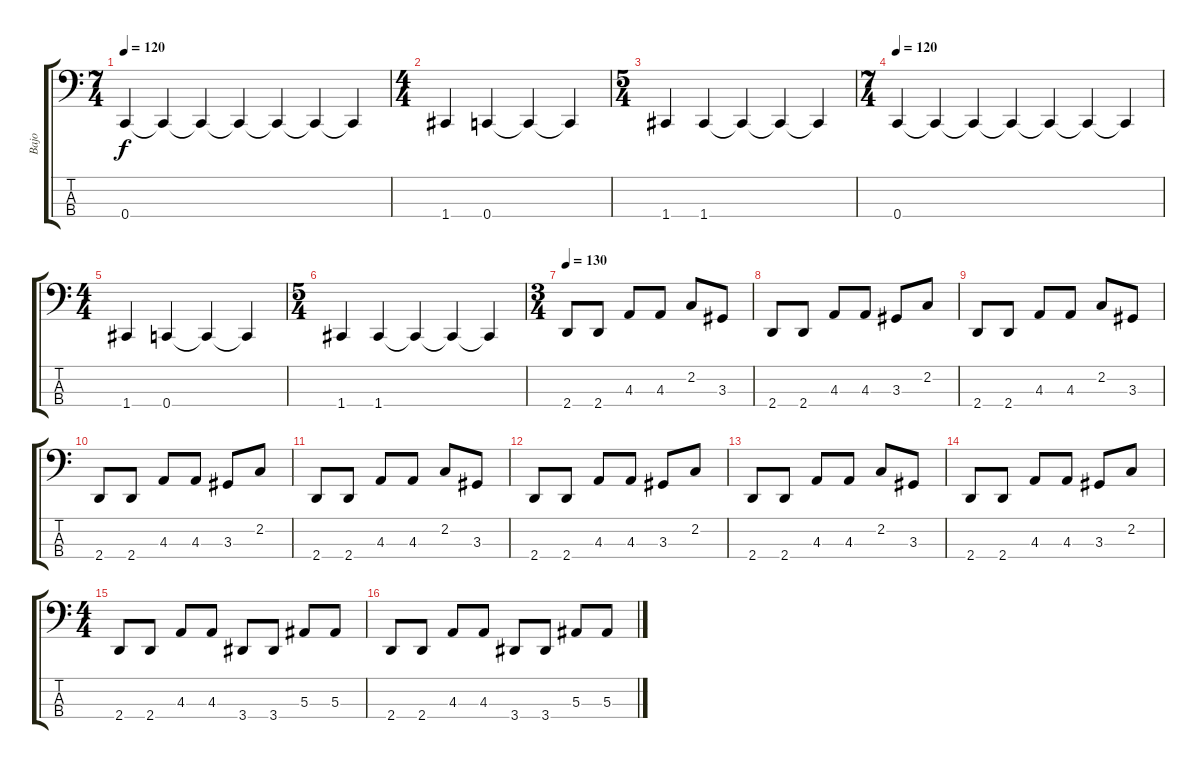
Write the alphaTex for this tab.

\track ("Bajo" "Bajo") {instrument electricbassfinger}
\staff {score tabs}
\tuning (Eb2 Bb1 F1 C1) {hide}
\ts (7 4)
\tempo 120
\clef f4
\ks c
0.4.4{dy f} 0.4{t}.4 0.4{t}.4 0.4{t}.4 0.4{t}.4 0.4{t}.4 0.4{t}.4 |
\ts (4 4)
1.4.4 0.4.4 0.4{t}.4 0.4{t}.4 |
\ts (5 4)
1.4.4 1.4.4 1.4{t}.4 1.4{t}.4 1.4{t}.4 |
\ts (7 4)
\tempo 120
0.4.4 0.4{t}.4 0.4{t}.4 0.4{t}.4 0.4{t}.4 0.4{t}.4 0.4{t}.4 |
\ts (4 4)
1.4.4 0.4.4 0.4{t}.4 0.4{t}.4 |
\ts (5 4)
1.4.4 1.4.4 1.4{t}.4 1.4{t}.4 1.4{t}.4 |
\ts (3 4)
\tempo 130
2.4.8 2.4.8 4.3.8 4.3.8 2.2.8 3.3.8 |
2.4.8 2.4.8 4.3.8 4.3.8 3.3.8 2.2.8 |
2.4.8 2.4.8 4.3.8 4.3.8 2.2.8 3.3.8 |
2.4.8 2.4.8 4.3.8 4.3.8 3.3.8 2.2.8 |
2.4.8 2.4.8 4.3.8 4.3.8 2.2.8 3.3.8 |
2.4.8 2.4.8 4.3.8 4.3.8 3.3.8 2.2.8 |
2.4.8 2.4.8 4.3.8 4.3.8 2.2.8 3.3.8 |
2.4.8 2.4.8 4.3.8 4.3.8 3.3.8 2.2.8 |
\ts (4 4)
2.4.8 2.4.8 4.3.8 4.3.8 3.4.8 3.4.8 5.3.8 5.3.8 |
2.4.8 2.4.8 4.3.8 4.3.8 3.4.8 3.4.8 5.3.8 5.3.8
